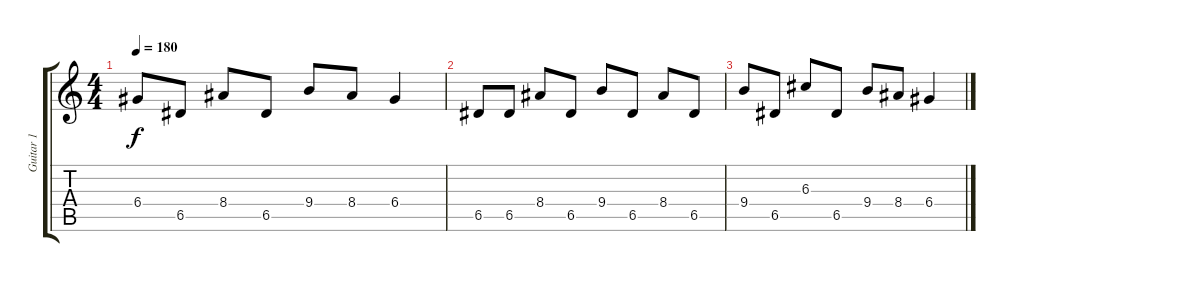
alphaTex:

\track ("Guitar 1" "Guitar 1") {instrument distortionguitar}
\staff {score tabs}
\tuning (E4 B3 G3 D3 A2 D2) {hide}
\ts (4 4)
\tempo 180
\clef g2
\ks c
6.4.8{dy f} 6.5.8 8.4.8 6.5.8 9.4.8 8.4.8 6.4.4 |
6.5.8 6.5.8 8.4.8 6.5.8 9.4.8 6.5.8 8.4.8 6.5.8 |
9.4.8 6.5.8 6.3.8 6.5.8 9.4.8 8.4.8 6.4.4
